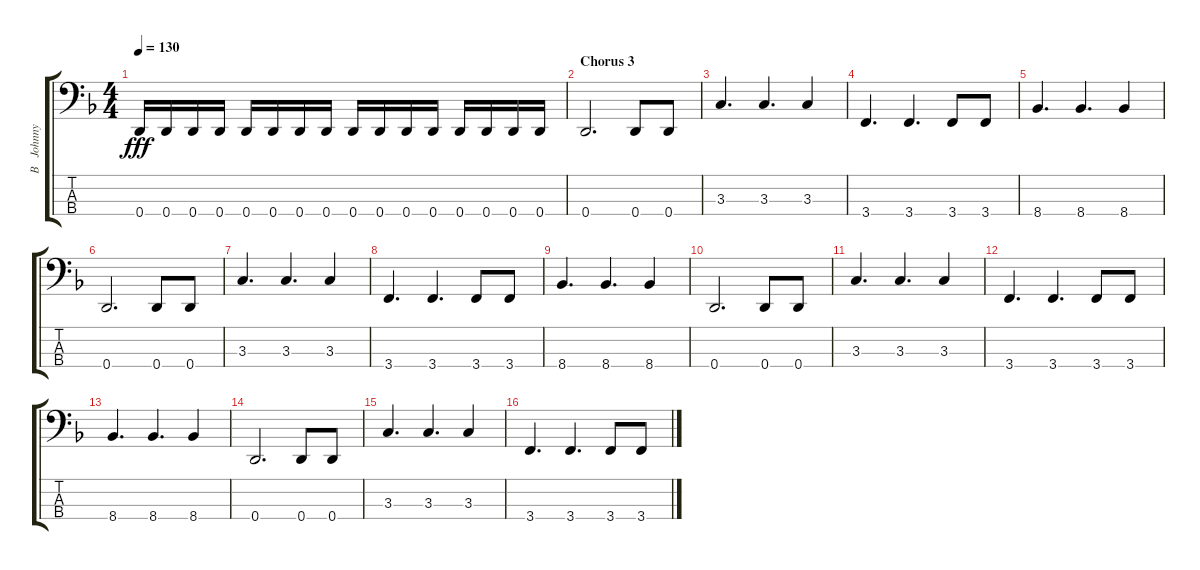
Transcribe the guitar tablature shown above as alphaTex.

\track ("B   Johnny Christ" "B   Johnny") {instrument electricbasspick}
\staff {score tabs}
\tuning (G2 D2 A1 D1) {hide}
\ts (4 4)
\tempo 130
\clef f4
\ks dminor
0.4.16{dy fff} 0.4.16 0.4.16 0.4.16 0.4.16 0.4.16 0.4.16 0.4.16 0.4.16 0.4.16 0.4.16 0.4.16 0.4.16 0.4.16 0.4.16 0.4.16 |
\section ("" "Chorus 3")
0.4.2{d} 0.4.8 0.4.8 |
3.3.4{d} 3.3.4{d} 3.3.4 |
3.4.4{d} 3.4.4{d} 3.4.8 3.4.8 |
8.4.4{d} 8.4.4{d} 8.4.4 |
0.4.2{d} 0.4.8 0.4.8 |
3.3.4{d} 3.3.4{d} 3.3.4 |
3.4.4{d} 3.4.4{d} 3.4.8 3.4.8 |
8.4.4{d} 8.4.4{d} 8.4.4 |
0.4.2{d} 0.4.8 0.4.8 |
3.3.4{d} 3.3.4{d} 3.3.4 |
3.4.4{d} 3.4.4{d} 3.4.8 3.4.8 |
8.4.4{d} 8.4.4{d} 8.4.4 |
0.4.2{d} 0.4.8 0.4.8 |
3.3.4{d} 3.3.4{d} 3.3.4 |
3.4.4{d} 3.4.4{d} 3.4.8 3.4.8
